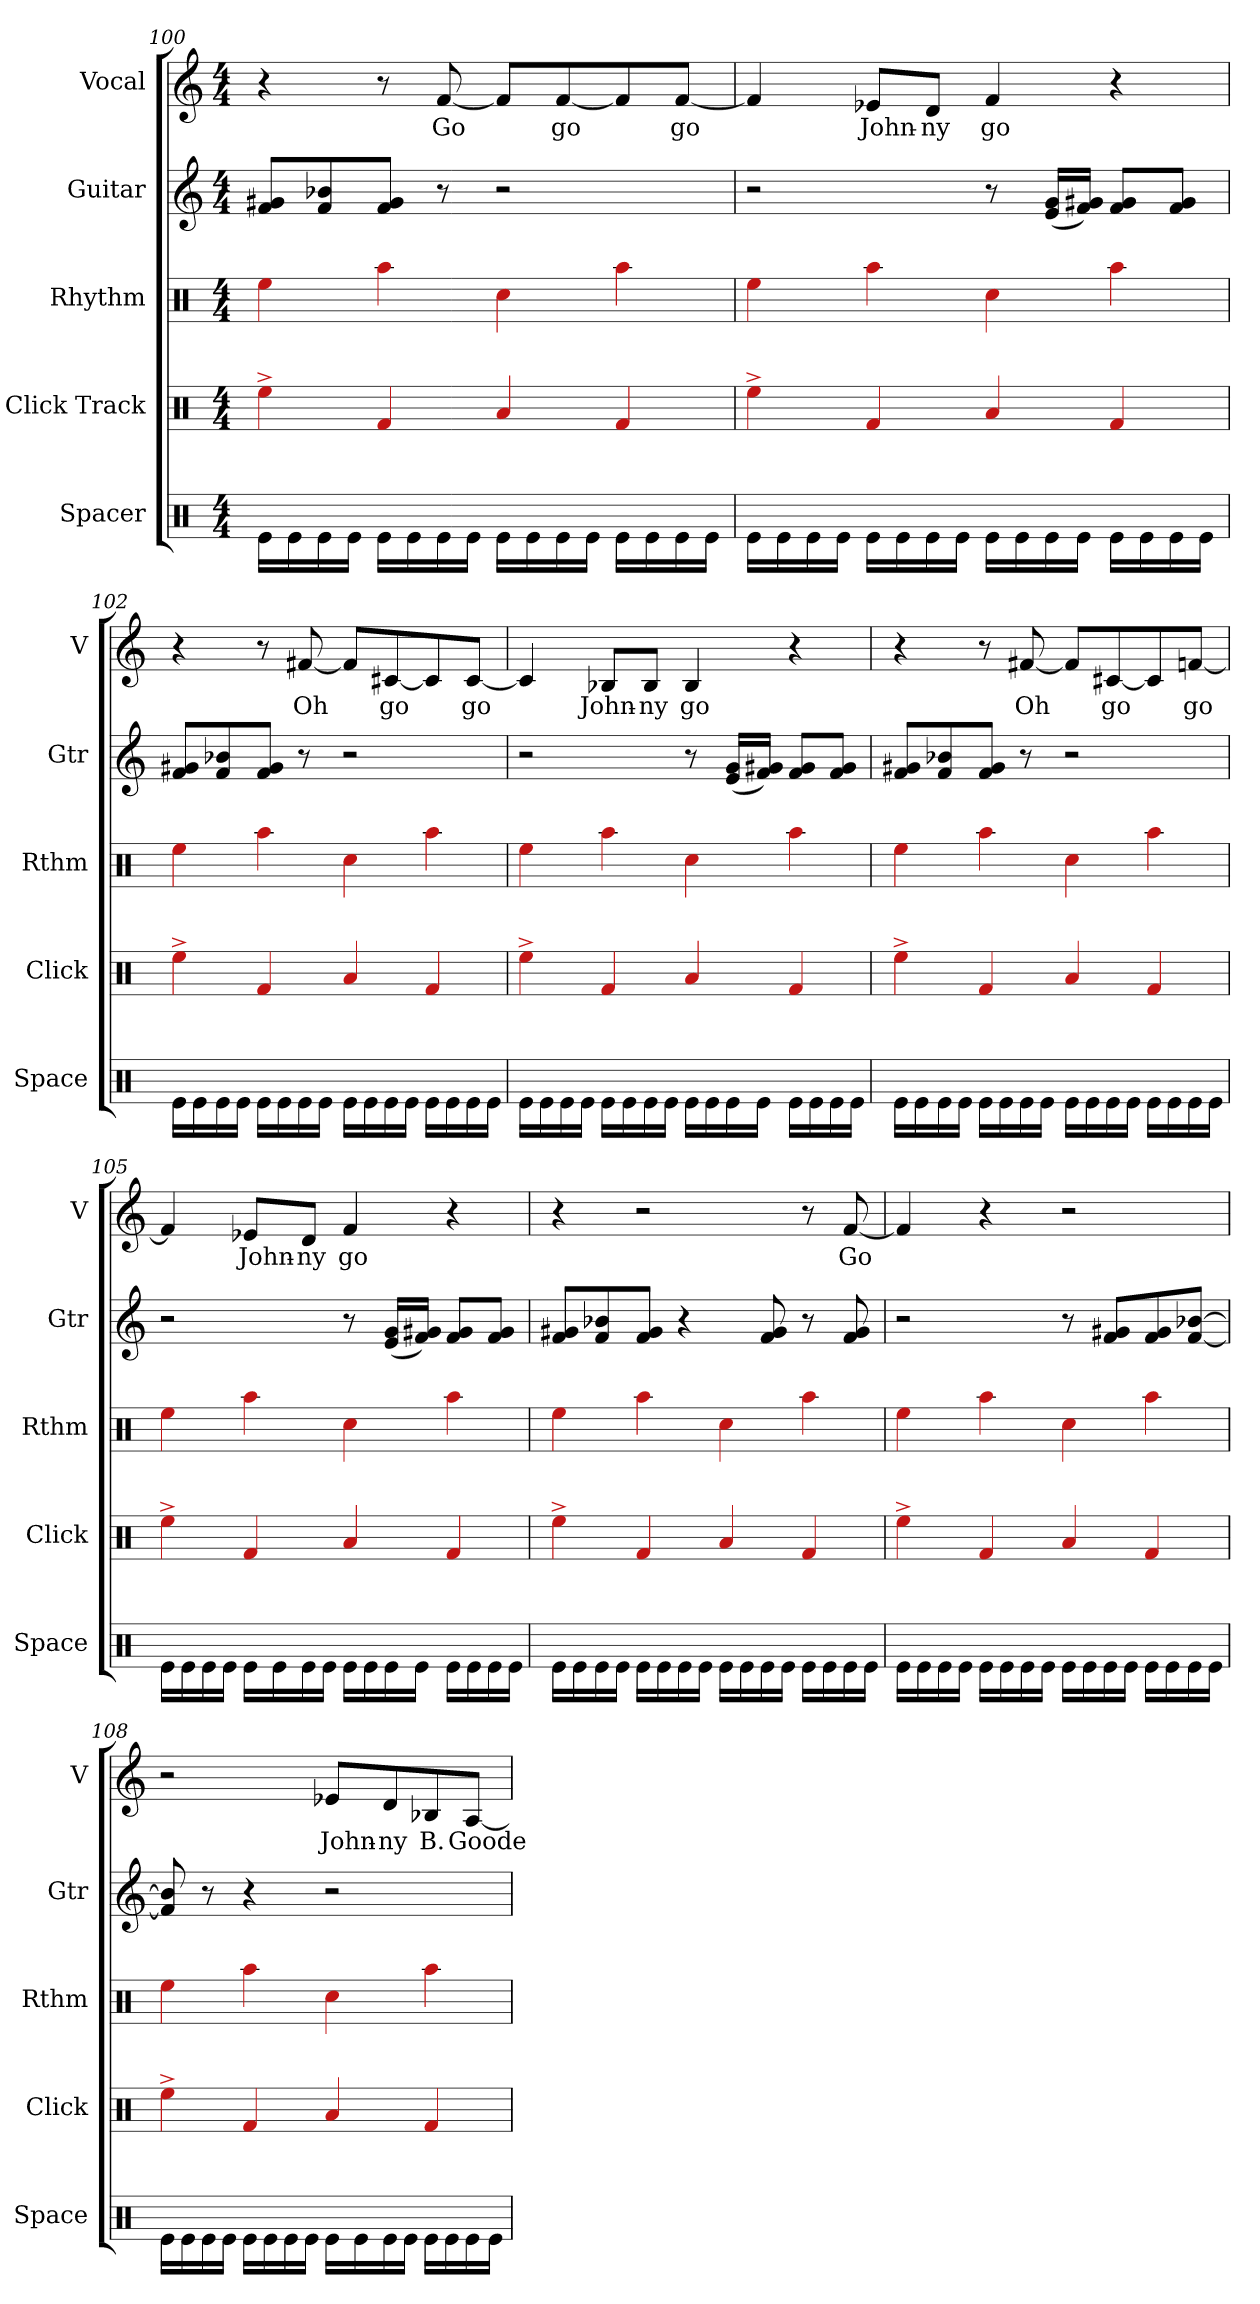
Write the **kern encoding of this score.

**kern	**kern	**kern	**kern	**kern	**text
*part5	*part4	*part3	*part2	*part1	*part1
*staff5	*staff4	*staff3	*staff2	*staff1	*staff1
*I"Spacer	*I"Click Track	*I"Rhythm	*I"Guitar	*I"Vocal	*
*I'Space	*I'Click	*I'Rthm	*I'Gtr	*I'V	*
!!LO:LB:g=z
*clefX	*clefX	*clefX	*clefG2	*clefG2	*
*k[]	*k[]	*k[]	*k[]	*k[]	*
*M4/4	*M4/4	*M4/4	*M4/4	*M4/4	*
=100	=100	=100	=100	=100	=100
16Re\LL	4ee^\	4ee\	8f/ 8g#X/L	4r	.
16Re\	.	.	.	.	.
16Re\	.	.	8f/ 8b-X/	.	.
16Re\JJ	.	.	.	.	.
16Re\LL	4f/	4aa\	8f/ 8g#/J	8r	.
16Re\	.	.	.	.	.
16Re\	.	.	8r	[8f/	Go
16Re\JJ	.	.	.	.	.
16Re\LL	4a/	4cc\	2r	8f/L]	.
16Re\	.	.	.	.	.
16Re\	.	.	.	[8f/	go
16Re\JJ	.	.	.	.	.
16Re\LL	4f/	4aa\	.	8f/]	.
16Re\	.	.	.	.	.
16Re\	.	.	.	[8f/J	go
16Re\JJ	.	.	.	.	.
!!LO:PB:g=z
=101	=101	=101	=101	=101	=101
16Re\LL	4ee^\	4ee\	2r	4f/]	.
16Re\	.	.	.	.	.
16Re\	.	.	.	.	.
16Re\JJ	.	.	.	.	.
16Re\LL	4f/	4aa\	.	8e-X/L	John-
16Re\	.	.	.	.	.
16Re\	.	.	.	8d/J	-ny
16Re\JJ	.	.	.	.	.
16Re\LL	4a/	4cc\	8r	4f/	go
16Re\	.	.	.	.	.
16Re\	.	.	(16e/ 16g/LL	.	.
16Re\JJ	.	.	16f/ 16g#X/JJ)	.	.
16Re\LL	4f/	4aa\	8f/ 8g#/L	4r	.
16Re\	.	.	.	.	.
16Re\	.	.	8f/ 8g#/J	.	.
16Re\JJ	.	.	.	.	.
!!LO:LB:g=z
=102	=102	=102	=102	=102	=102
16Re\LL	4ee^\	4ee\	8f/ 8g#X/L	4r	.
16Re\	.	.	.	.	.
16Re\	.	.	8f/ 8b-X/	.	.
16Re\JJ	.	.	.	.	.
16Re\LL	4f/	4aa\	8f/ 8g#/J	8r	.
16Re\	.	.	.	.	.
16Re\	.	.	8r	[8f#X/	Oh
16Re\JJ	.	.	.	.	.
16Re\LL	4a/	4cc\	2r	8f#/L]	.
16Re\	.	.	.	.	.
16Re\	.	.	.	[8c#X/	go
16Re\JJ	.	.	.	.	.
16Re\LL	4f/	4aa\	.	8c#/]	.
16Re\	.	.	.	.	.
16Re\	.	.	.	[8c#/J	go
16Re\JJ	.	.	.	.	.
!!LO:PB:g=z
=103	=103	=103	=103	=103	=103
16Re\LL	4ee^\	4ee\	2r	4c#/]	.
16Re\	.	.	.	.	.
16Re\	.	.	.	.	.
16Re\JJ	.	.	.	.	.
16Re\LL	4f/	4aa\	.	8B-X/L	John-
16Re\	.	.	.	.	.
16Re\	.	.	.	8B-/J	-ny
16Re\JJ	.	.	.	.	.
16Re\LL	4a/	4cc\	8r	4B-/	go
16Re\	.	.	.	.	.
16Re\	.	.	(16e/ 16g/LL	.	.
16Re\JJ	.	.	16f/ 16g#X/JJ)	.	.
16Re\LL	4f/	4aa\	8f/ 8g#/L	4r	.
16Re\	.	.	.	.	.
16Re\	.	.	8f/ 8g#/J	.	.
16Re\JJ	.	.	.	.	.
!!LO:LB:g=z
=104	=104	=104	=104	=104	=104
16Re\LL	4ee^\	4ee\	8f/ 8g#X/L	4r	.
16Re\	.	.	.	.	.
16Re\	.	.	8f/ 8b-X/	.	.
16Re\JJ	.	.	.	.	.
16Re\LL	4f/	4aa\	8f/ 8g#/J	8r	.
16Re\	.	.	.	.	.
16Re\	.	.	8r	[8f#X/	Oh
16Re\JJ	.	.	.	.	.
16Re\LL	4a/	4cc\	2r	8f#/L]	.
16Re\	.	.	.	.	.
16Re\	.	.	.	[8c#X/	go
16Re\JJ	.	.	.	.	.
16Re\LL	4f/	4aa\	.	8c#/]	.
16Re\	.	.	.	.	.
16Re\	.	.	.	[8fn/J	go
16Re\JJ	.	.	.	.	.
!!LO:PB:g=z
=105	=105	=105	=105	=105	=105
16Re\LL	4ee^\	4ee\	2r	4f/]	.
16Re\	.	.	.	.	.
16Re\	.	.	.	.	.
16Re\JJ	.	.	.	.	.
16Re\LL	4f/	4aa\	.	8e-X/L	John-
16Re\	.	.	.	.	.
16Re\	.	.	.	8d/J	-ny
16Re\JJ	.	.	.	.	.
16Re\LL	4a/	4cc\	8r	4f/	go
16Re\	.	.	.	.	.
16Re\	.	.	(16e/ 16g/LL	.	.
16Re\JJ	.	.	16f/ 16g#X/JJ)	.	.
16Re\LL	4f/	4aa\	8f/ 8g#/L	4r	.
16Re\	.	.	.	.	.
16Re\	.	.	8f/ 8g#/J	.	.
16Re\JJ	.	.	.	.	.
!!LO:LB:g=z
=106	=106	=106	=106	=106	=106
16Re\LL	4ee^\	4ee\	8f/ 8g#X/L	4r	.
16Re\	.	.	.	.	.
16Re\	.	.	8f/ 8b-X/	.	.
16Re\JJ	.	.	.	.	.
16Re\LL	4f/	4aa\	8f/ 8g#/J	2r	.
16Re\	.	.	.	.	.
16Re\	.	.	4r	.	.
16Re\JJ	.	.	.	.	.
16Re\LL	4a/	4cc\	.	.	.
16Re\	.	.	.	.	.
16Re\	.	.	8f/ 8g#/	.	.
16Re\JJ	.	.	.	.	.
16Re\LL	4f/	4aa\	8r	8r	.
16Re\	.	.	.	.	.
16Re\	.	.	8f/ 8g#/	[8f/	Go
16Re\JJ	.	.	.	.	.
!!LO:PB:g=z
=107	=107	=107	=107	=107	=107
16Re\LL	4ee^\	4ee\	2r	4f/]	.
16Re\	.	.	.	.	.
16Re\	.	.	.	.	.
16Re\JJ	.	.	.	.	.
16Re\LL	4f/	4aa\	.	4r	.
16Re\	.	.	.	.	.
16Re\	.	.	.	.	.
16Re\JJ	.	.	.	.	.
16Re\LL	4a/	4cc\	8r	2r	.
16Re\	.	.	.	.	.
16Re\	.	.	8f/ 8g#X/L	.	.
16Re\JJ	.	.	.	.	.
16Re\LL	4f/	4aa\	8f/ 8g#/	.	.
16Re\	.	.	.	.	.
16Re\	.	.	[8f/ [8b-X/J	.	.
16Re\JJ	.	.	.	.	.
!!LO:LB:g=z
=108	=108	=108	=108	=108	=108
16Re\LL	4ee^\	4ee\	8f/] 8b-/]	2r	.
16Re\	.	.	.	.	.
16Re\	.	.	8r	.	.
16Re\JJ	.	.	.	.	.
16Re\LL	4f/	4aa\	4r	.	.
16Re\	.	.	.	.	.
16Re\	.	.	.	.	.
16Re\JJ	.	.	.	.	.
16Re\LL	4a/	4cc\	2r	8e-X/L	John-
16Re\	.	.	.	.	.
16Re\	.	.	.	8d/	-ny
16Re\JJ	.	.	.	.	.
16Re\LL	4f/	4aa\	.	8B-X/	B.
16Re\	.	.	.	.	.
16Re\	.	.	.	[8A/J	Goode
16Re\JJ	.	.	.	.	.
=	=	=	=	=	=
*-	*-	*-	*-	*-	*-
